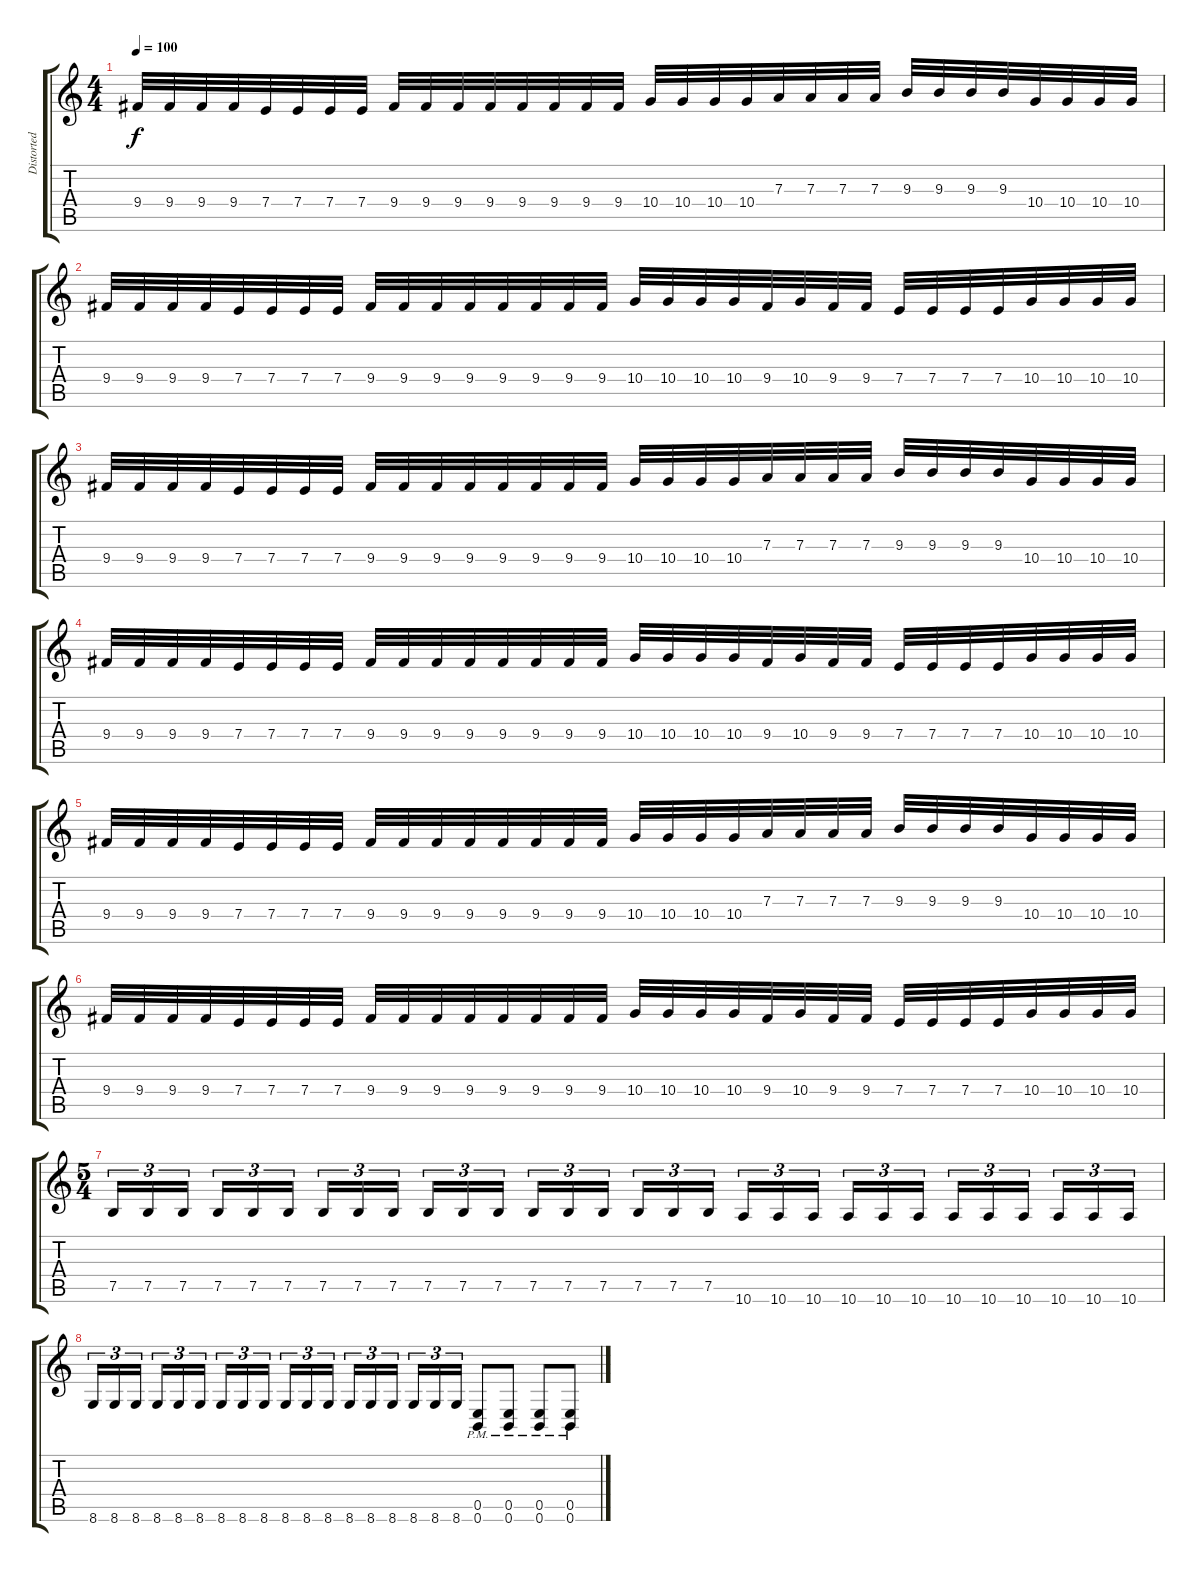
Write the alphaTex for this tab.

\track ("Distorted Guitar 1" "Distorted ") {instrument distortionguitar}
\staff {score tabs}
\tuning (B3 Gb3 D3 A2 E2 B1) {hide}
\ts (4 4)
\tempo 100
\clef g2
\ks c
9.4.32{dy f} 9.4.32 9.4.32 9.4.32 7.4.32 7.4.32 7.4.32 7.4.32 9.4.32 9.4.32 9.4.32 9.4.32 9.4.32 9.4.32 9.4.32 9.4.32 10.4.32 10.4.32 10.4.32 10.4.32 7.3.32 7.3.32 7.3.32 7.3.32 9.3.32 9.3.32 9.3.32 9.3.32 10.4.32 10.4.32 10.4.32 10.4.32 |
9.4.32 9.4.32 9.4.32 9.4.32 7.4.32 7.4.32 7.4.32 7.4.32 9.4.32 9.4.32 9.4.32 9.4.32 9.4.32 9.4.32 9.4.32 9.4.32 10.4.32 10.4.32 10.4.32 10.4.32 9.4.32 10.4.32 9.4.32 9.4.32 7.4.32 7.4.32 7.4.32 7.4.32 10.4.32 10.4.32 10.4.32 10.4.32 |
9.4.32 9.4.32 9.4.32 9.4.32 7.4.32 7.4.32 7.4.32 7.4.32 9.4.32 9.4.32 9.4.32 9.4.32 9.4.32 9.4.32 9.4.32 9.4.32 10.4.32 10.4.32 10.4.32 10.4.32 7.3.32 7.3.32 7.3.32 7.3.32 9.3.32 9.3.32 9.3.32 9.3.32 10.4.32 10.4.32 10.4.32 10.4.32 |
9.4.32 9.4.32 9.4.32 9.4.32 7.4.32 7.4.32 7.4.32 7.4.32 9.4.32 9.4.32 9.4.32 9.4.32 9.4.32 9.4.32 9.4.32 9.4.32 10.4.32 10.4.32 10.4.32 10.4.32 9.4.32 10.4.32 9.4.32 9.4.32 7.4.32 7.4.32 7.4.32 7.4.32 10.4.32 10.4.32 10.4.32 10.4.32 |
9.4.32 9.4.32 9.4.32 9.4.32 7.4.32 7.4.32 7.4.32 7.4.32 9.4.32 9.4.32 9.4.32 9.4.32 9.4.32 9.4.32 9.4.32 9.4.32 10.4.32 10.4.32 10.4.32 10.4.32 7.3.32 7.3.32 7.3.32 7.3.32 9.3.32 9.3.32 9.3.32 9.3.32 10.4.32 10.4.32 10.4.32 10.4.32 |
9.4.32 9.4.32 9.4.32 9.4.32 7.4.32 7.4.32 7.4.32 7.4.32 9.4.32 9.4.32 9.4.32 9.4.32 9.4.32 9.4.32 9.4.32 9.4.32 10.4.32 10.4.32 10.4.32 10.4.32 9.4.32 10.4.32 9.4.32 9.4.32 7.4.32 7.4.32 7.4.32 7.4.32 10.4.32 10.4.32 10.4.32 10.4.32 |
\ts (5 4)
7.5.16{tu (3 2)} 7.5.16{tu (3 2)} 7.5.16{tu (3 2) beam splitsecondary} 7.5.16{tu (3 2)} 7.5.16{tu (3 2)} 7.5.16{tu (3 2)} 7.5.16{tu (3 2)} 7.5.16{tu (3 2)} 7.5.16{tu (3 2) beam splitsecondary} 7.5.16{tu (3 2)} 7.5.16{tu (3 2)} 7.5.16{tu (3 2)} 7.5.16{tu (3 2)} 7.5.16{tu (3 2)} 7.5.16{tu (3 2) beam splitsecondary} 7.5.16{tu (3 2)} 7.5.16{tu (3 2)} 7.5.16{tu (3 2)} 10.6.16{tu (3 2)} 10.6.16{tu (3 2)} 10.6.16{tu (3 2) beam splitsecondary} 10.6.16{tu (3 2)} 10.6.16{tu (3 2)} 10.6.16{tu (3 2)} 10.6.16{tu (3 2)} 10.6.16{tu (3 2)} 10.6.16{tu (3 2) beam splitsecondary} 10.6.16{tu (3 2)} 10.6.16{tu (3 2)} 10.6.16{tu (3 2)} |
8.6.16{tu (3 2)} 8.6.16{tu (3 2)} 8.6.16{tu (3 2) beam splitsecondary} 8.6.16{tu (3 2)} 8.6.16{tu (3 2)} 8.6.16{tu (3 2)} 8.6.16{tu (3 2)} 8.6.16{tu (3 2)} 8.6.16{tu (3 2) beam splitsecondary} 8.6.16{tu (3 2)} 8.6.16{tu (3 2)} 8.6.16{tu (3 2)} 8.6.16{tu (3 2)} 8.6.16{tu (3 2)} 8.6.16{tu (3 2) beam splitsecondary} 8.6.16{tu (3 2)} 8.6.16{tu (3 2)} 8.6.16{tu (3 2)} (0.5{pm} 0.6{pm}).8 (0.5{pm} 0.6{pm}).8 (0.5{pm} 0.6{pm}).8 (0.5{pm} 0.6{pm}).8
